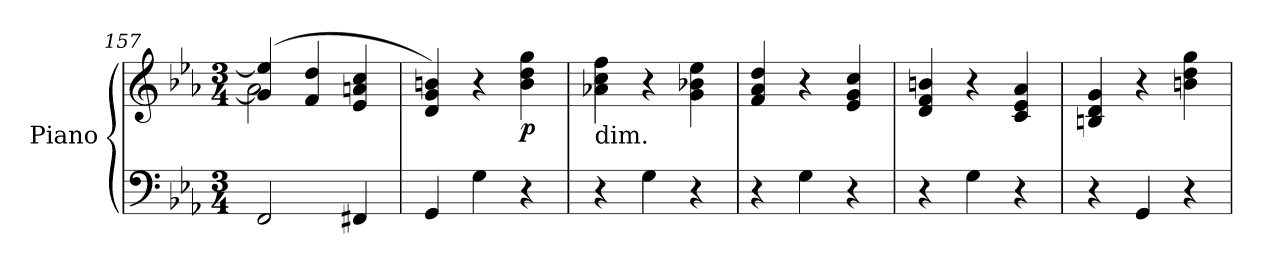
**kern	**kern	**dynam
*part1	*part1	*part1
*staff2	*staff1	*staff1/2
*I"Piano	*	*
*I'Pno	*	*
*clefF4	*clefG2	*
*k[b-e-a-]	*k[b-e-a-]	*
*E-:	*E-:	*
*M3/4	*M3/4	*
=157	=157	=157
*	*^	*
2FF/	(4g/] 4ee-/]	2a-\	.
.	4f/ 4dd/	.	.
4FF#X/	4e-/ 4an/ 4cc/	4ryy	.
*	*v	*v	*
!!LO:LB:g=z
=158	=158	=158
4GG/	4d/ 4g/ 4bn/)	.
4G\	4r	.
!	!	!LO:DY:b
4r	4b\ 4dd\ 4gg\	p
=159	=159	=159
!	!LO:TX:b:t=dim.	!
4r	4a-X\ 4cc\ 4ff\	.
4G\	4r	.
4r	4g\ 4b-X\ 4ee-\	.
=160	=160	=160
4r	4f/ 4a-/ 4dd/	.
4G\	4r	.
4r	4e-/ 4g/ 4cc/	.
=161	=161	=161
4r	4d/ 4f/ 4bn/	.
4G\	4r	.
4r	4c/ 4e-/ 4a-/	.
=162	=162	=162
4r	4Bn/ 4d/ 4g/	.
4GG/	4r	.
4r	4bn\ 4dd\ 4gg\	.
=	=	=
*-	*-	*-
